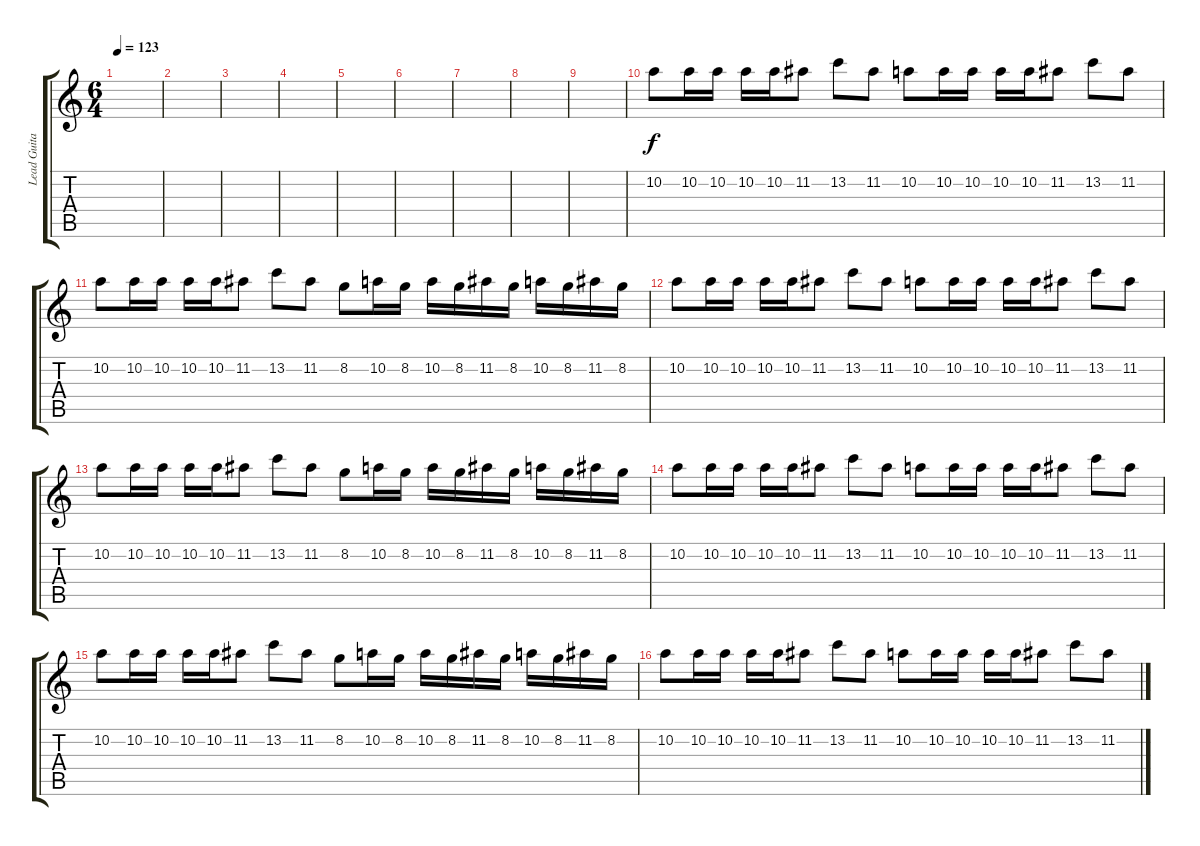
\track ("Lead Guitar" "Lead Guita") {instrument distortionguitar}
\staff {score tabs}
\tuning (E4 B3 G3 D3 A2 E2) {hide}
\ts (6 4)
\tempo 123
\clef g2
\ks c
|
|
|
|
|
|
|
|
|
10.2.8 10.2.16 10.2.16 10.2.16 10.2.16 11.2.8 13.2.8 11.2.8 10.2.8 10.2.16 10.2.16 10.2.16 10.2.16 11.2.8 13.2.8 11.2.8 |
10.2.8 10.2.16 10.2.16 10.2.16 10.2.16 11.2.8 13.2.8 11.2.8 8.2.8 10.2.16 8.2.16 10.2.16 8.2.16 11.2.16 8.2.16 10.2.16 8.2.16 11.2.16 8.2.16 |
10.2.8 10.2.16 10.2.16 10.2.16 10.2.16 11.2.8 13.2.8 11.2.8 10.2.8 10.2.16 10.2.16 10.2.16 10.2.16 11.2.8 13.2.8 11.2.8 |
10.2.8 10.2.16 10.2.16 10.2.16 10.2.16 11.2.8 13.2.8 11.2.8 8.2.8 10.2.16 8.2.16 10.2.16 8.2.16 11.2.16 8.2.16 10.2.16 8.2.16 11.2.16 8.2.16 |
10.2.8 10.2.16 10.2.16 10.2.16 10.2.16 11.2.8 13.2.8 11.2.8 10.2.8 10.2.16 10.2.16 10.2.16 10.2.16 11.2.8 13.2.8 11.2.8 |
10.2.8 10.2.16 10.2.16 10.2.16 10.2.16 11.2.8 13.2.8 11.2.8 8.2.8 10.2.16 8.2.16 10.2.16 8.2.16 11.2.16 8.2.16 10.2.16 8.2.16 11.2.16 8.2.16 |
10.2.8 10.2.16 10.2.16 10.2.16 10.2.16 11.2.8 13.2.8 11.2.8 10.2.8 10.2.16 10.2.16 10.2.16 10.2.16 11.2.8 13.2.8 11.2.8
